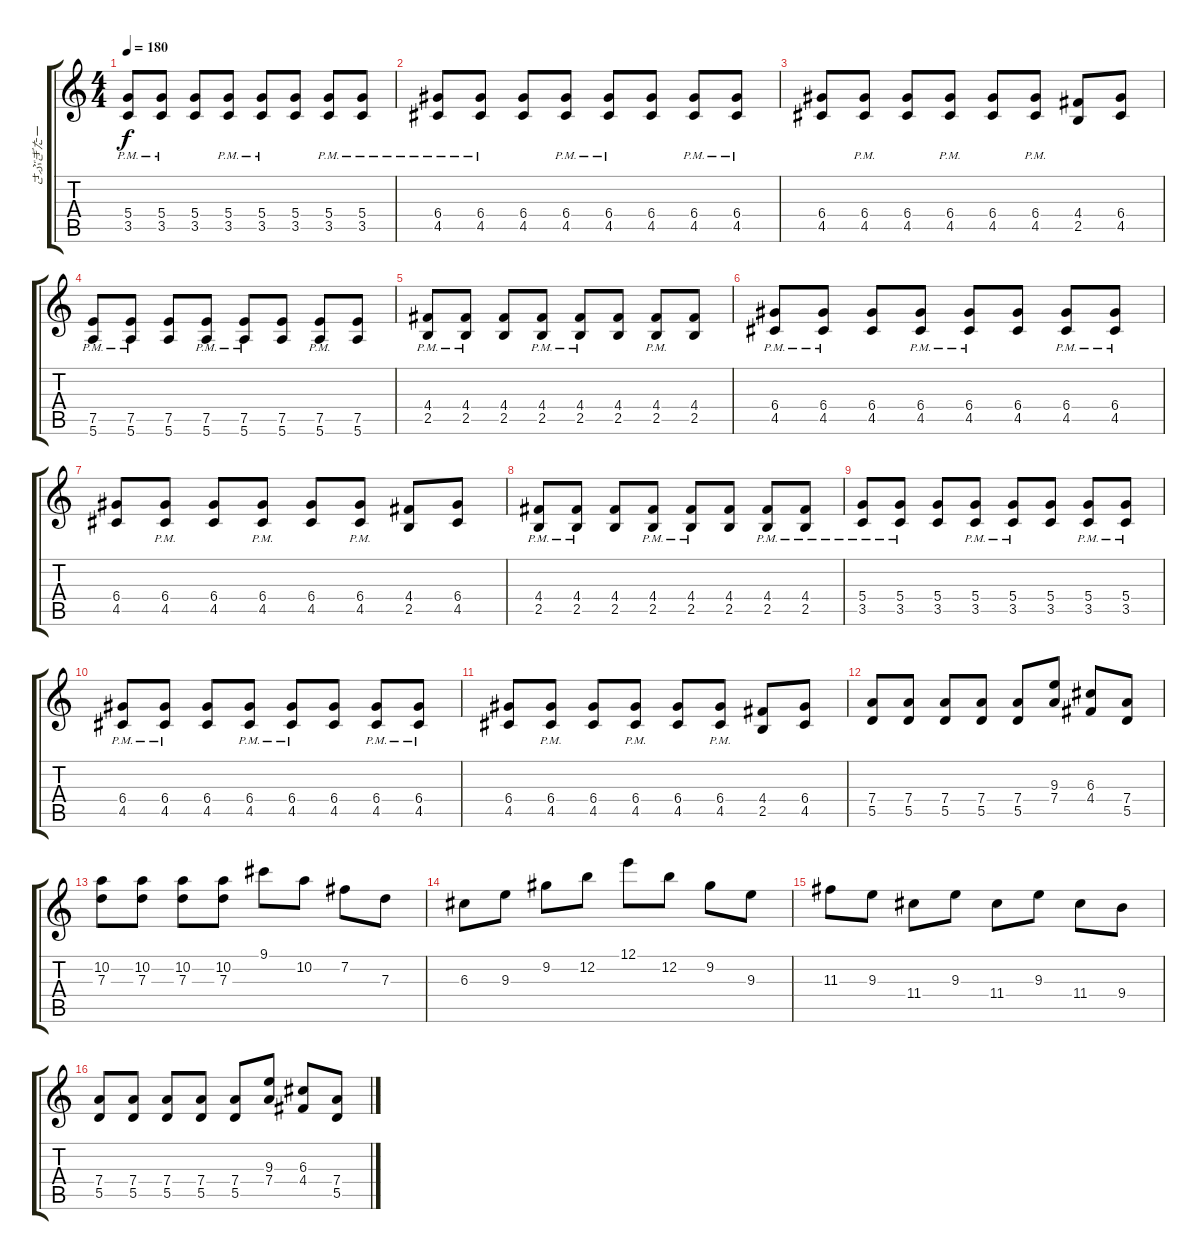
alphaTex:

\track ("さぶぎたー" "さぶぎたー") {instrument overdrivenguitar}
\staff {score tabs}
\tuning (E4 B3 G3 D3 A2 E2) {hide}
\ts (4 4)
\tempo 180
\clef g2
\ks c
(5.4{pm} 3.5).8{dy f} (5.4 3.5{pm}).8 (5.4 3.5).8 (5.4 3.5{pm}).8 (5.4 3.5{pm}).8 (5.4 3.5).8 (5.4 3.5{pm}).8 (5.4 3.5{pm}).8 |
(6.4{pm} 4.5).8 (6.4 4.5{pm}).8 (6.4 4.5).8 (6.4 4.5{pm}).8 (6.4 4.5{pm}).8 (6.4 4.5).8 (6.4 4.5{pm}).8 (6.4 4.5{pm}).8 |
(6.4 4.5).8 (6.4 4.5{pm}).8 (6.4 4.5).8 (6.4 4.5{pm}).8 (6.4 4.5).8 (6.4{pm} 4.5).8 (4.4 2.5).8 (6.4 4.5).8 |
(7.5 5.6{pm}).8 (7.5 5.6{pm}).8 (7.5 5.6).8 (7.5 5.6{pm}).8 (7.5 5.6{pm}).8 (7.5 5.6).8 (7.5 5.6{pm}).8 (7.5 5.6).8 |
(4.4{pm} 2.5).8 (4.4 2.5{pm}).8 (4.4 2.5).8 (4.4 2.5{pm}).8 (4.4 2.5{pm}).8 (4.4 2.5).8 (4.4 2.5{pm}).8 (4.4 2.5).8 |
(6.4{pm} 4.5).8 (6.4 4.5{pm}).8 (6.4 4.5).8 (6.4 4.5{pm}).8 (6.4 4.5{pm}).8 (6.4 4.5).8 (6.4 4.5{pm}).8 (6.4 4.5{pm}).8 |
(6.4 4.5).8 (6.4 4.5{pm}).8 (6.4 4.5).8 (6.4 4.5{pm}).8 (6.4 4.5).8 (6.4 4.5{pm}).8 (4.4 2.5).8 (6.4 4.5).8 |
(4.4{pm} 2.5).8 (4.4 2.5{pm}).8 (4.4 2.5).8 (4.4 2.5{pm}).8 (4.4 2.5{pm}).8 (4.4 2.5).8 (4.4 2.5{pm}).8 (4.4 2.5{pm}).8 |
(5.4{pm} 3.5).8 (5.4 3.5{pm}).8 (5.4 3.5).8 (5.4 3.5{pm}).8 (5.4 3.5{pm}).8 (5.4 3.5).8 (5.4 3.5{pm}).8 (5.4 3.5{pm}).8 |
(6.4{pm} 4.5).8 (6.4 4.5{pm}).8 (6.4 4.5).8 (6.4 4.5{pm}).8 (6.4 4.5{pm}).8 (6.4 4.5).8 (6.4 4.5{pm}).8 (6.4 4.5{pm}).8 |
(6.4 4.5).8 (6.4 4.5{pm}).8 (6.4 4.5).8 (6.4 4.5{pm}).8 (6.4 4.5).8 (6.4{pm} 4.5).8 (4.4 2.5).8 (6.4 4.5).8 |
(7.4 5.5).8 (7.4 5.5).8 (7.4 5.5).8 (7.4 5.5).8 (7.4 5.5).8 (9.3 7.4).8 (6.3 4.4).8 (7.4 5.5).8 |
(10.2 7.3).8 (10.2 7.3).8 (10.2 7.3).8 (10.2 7.3).8 9.1.8 10.2.8 7.2.8 7.3.8 |
6.3.8 9.3.8 9.2.8 12.2.8 12.1.8 12.2.8 9.2.8 9.3.8 |
11.3.8 9.3.8 11.4.8 9.3.8 11.4.8 9.3.8 11.4.8 9.4.8 |
(7.4 5.5).8 (7.4 5.5).8 (7.4 5.5).8 (7.4 5.5).8 (7.4 5.5).8 (9.3 7.4).8 (6.3 4.4).8 (7.4 5.5).8
